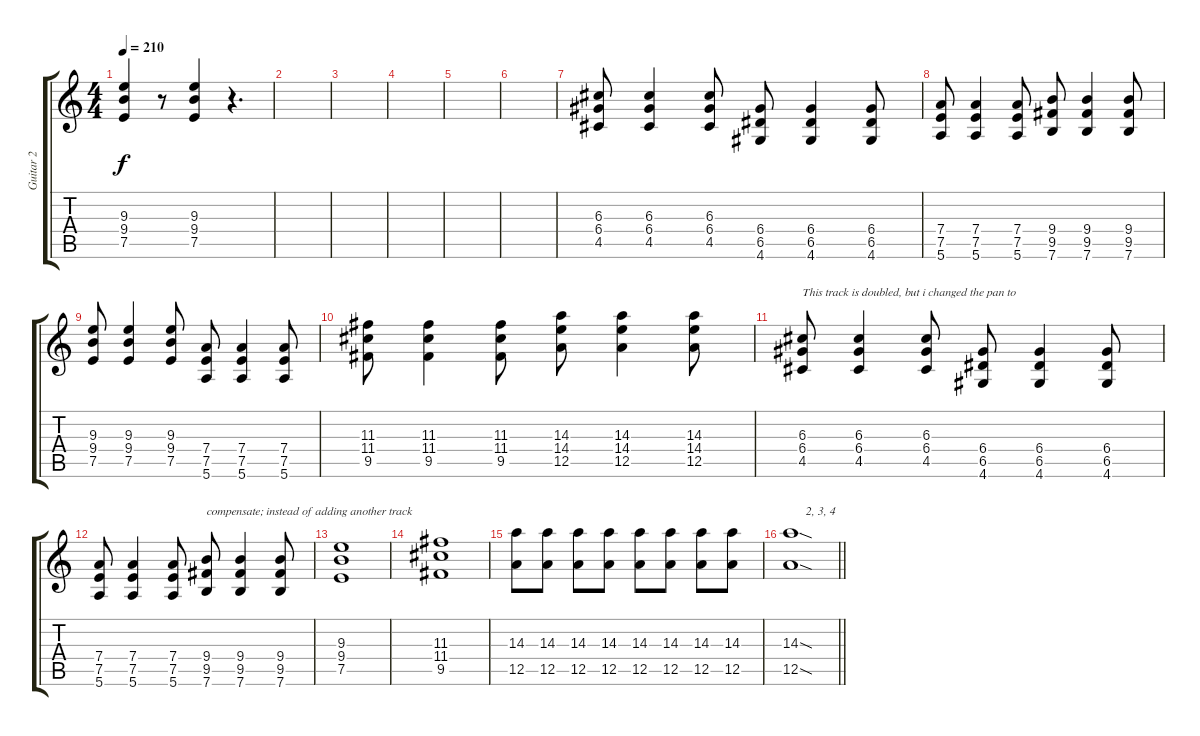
\track ("Guitar 2" "Guitar 2") {instrument distortionguitar}
\staff {score tabs}
\tuning (E4 B3 G3 D3 A2 E2) {hide}
\ts (4 4)
\tempo 210
\clef g2
\ks c
(9.3 9.4 7.5).4{dy f} r.8 (9.3 9.4 7.5).4 r.4{d} |
|
|
|
|
|
(6.3 6.4 4.5).8 (6.3 6.4 4.5).4 (6.3 6.4 4.5).8 (6.4 6.5 4.6).8 (6.4 6.5 4.6).4 (6.4 6.5 4.6).8 |
(7.4 7.5 5.6).8 (7.4 7.5 5.6).4 (7.4 7.5 5.6).8 (9.4 9.5 7.6).8 (9.4 9.5 7.6).4 (9.4 9.5 7.6).8 |
(9.3 9.4 7.5).8 (9.3 9.4 7.5).4 (9.3 9.4 7.5).8 (7.4 7.5 5.6).8 (7.4 7.5 5.6).4 (7.4 7.5 5.6).8 |
(11.3 11.4 9.5).8 (11.3 11.4 9.5).4 (11.3 11.4 9.5).8 (14.3 14.4 12.5).8 (14.3 14.4 12.5).4 (14.3 14.4 12.5).8 |
(6.3 6.4 4.5).8{txt "This track is doubled, but i changed the pan to" balance 8} (6.3 6.4 4.5).4 (6.3 6.4 4.5).8 (6.4 6.5 4.6).8 (6.4 6.5 4.6).4 (6.4 6.5 4.6).8 |
(7.4 7.5 5.6).8 (7.4 7.5 5.6).4 (7.4 7.5 5.6).8 (9.4 9.5 7.6).8{txt "compensate; instead of adding another track"} (9.4 9.5 7.6).4 (9.4 9.5 7.6).8 |
(9.3 9.4 7.5).1 |
(11.3 11.4 9.5).1 |
(14.3 12.5).8 (14.3 12.5).8 (14.3 12.5).8 (14.3 12.5).8 (14.3 12.5).8 (14.3 12.5).8 (14.3 12.5).8 (14.3 12.5).8 |
\barLineRight lightlight
(14.3{sod} 12.5{sod}).1{txt "     2, 3, 4"}
